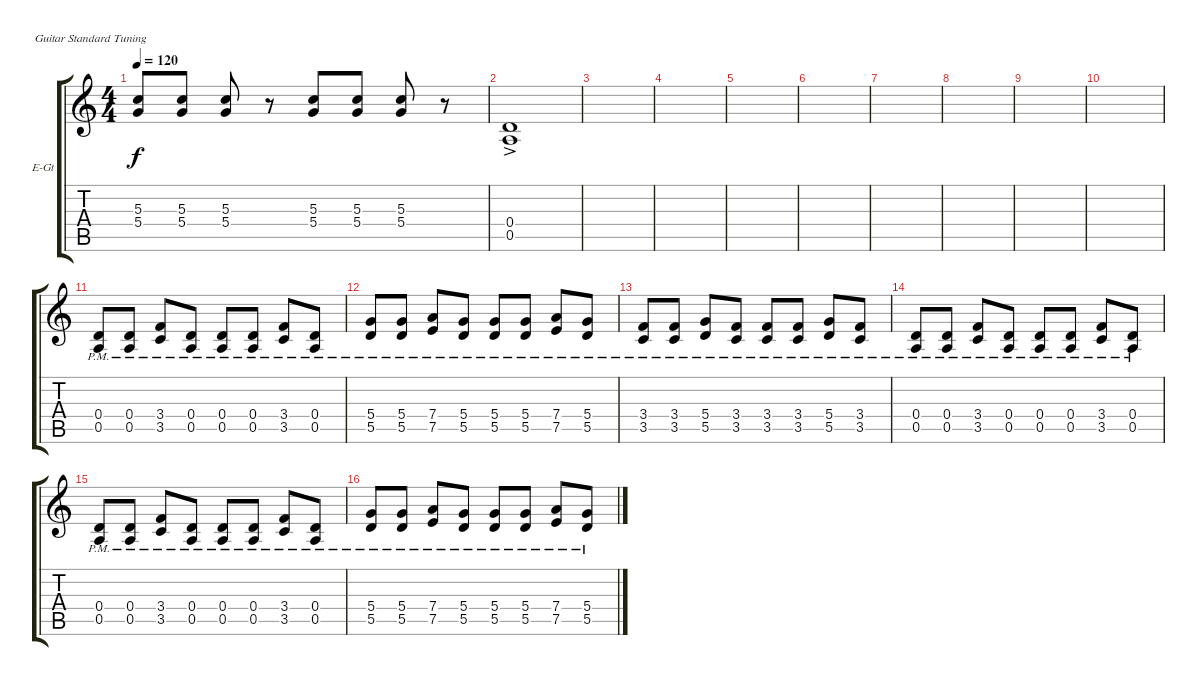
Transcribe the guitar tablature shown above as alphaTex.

\defaultSystemsLayout 4
\bracketExtendMode groupsimilarinstruments
\firstSystemTrackNameOrientation horizontal
\otherSystemsTrackNameOrientation horizontal
\track ("Electric Guitar" "E-Gt") {instrument distortionguitar}
\staff {score tabs}
\tuning (E4 B3 G3 D3 A2 E2)
\ts (4 4)
\tempo 120
\clef g2
\scale
0.333333
\ks c
(5.3 5.4).8{dy f} (5.3 5.4).8 (5.3 5.4).8 r.8 (5.3 5.4).8 (5.3 5.4).8 (5.3 5.4).8 r.8 |
\scale
0.333333 (0.5{ac} 0.4).1 |
\scale
0.333333 |
\scale
0.333333 |
\scale
0.333333 |
\scale
0.333333 |
\scale
0.333333 |
\scale
0.333333 |
\scale
0.333333 |
\scale
0.333333 |
\scale
0.333333 (0.4{pm} 0.5{pm}).8 (0.4{pm} 0.5{pm}).8 (3.4{pm} 3.5{pm}).8 (0.4{pm} 0.5{pm}).8 (0.4{pm} 0.5{pm}).8 (0.4{pm} 0.5{pm}).8 (3.4{pm} 3.5{pm}).8 (0.4{pm} 0.5{pm}).8 |
\scale
0.333333 (5.4{pm} 5.5{pm}).8 (5.4{pm} 5.5{pm}).8 (7.4{pm} 7.5{pm}).8 (5.4{pm} 5.5{pm}).8 (5.4{pm} 5.5{pm}).8 (5.4{pm} 5.5{pm}).8 (7.4{pm} 7.5{pm}).8 (5.4{pm} 5.5{pm}).8 |
\scale
0.333333 (3.4{pm} 3.5{pm}).8 (3.4{pm} 3.5{pm}).8 (5.4{pm} 5.5{pm}).8 (3.4{pm} 3.5{pm}).8 (3.4{pm} 3.5{pm}).8 (3.4{pm} 3.5{pm}).8 (5.4{pm} 5.5{pm}).8 (3.4{pm} 3.5{pm}).8 |
\scale
0.333333 (0.4{pm} 0.5{pm}).8 (0.4{pm} 0.5{pm}).8 (3.4{pm} 3.5{pm}).8 (0.4{pm} 0.5{pm}).8 (0.4{pm} 0.5{pm}).8 (0.4{pm} 0.5{pm}).8 (3.4{pm} 3.5{pm}).8 (0.4{pm} 0.5{pm}).8 |
\scale
0.333333 (0.4{pm} 0.5{pm}).8 (0.4{pm} 0.5{pm}).8 (3.4{pm} 3.5{pm}).8 (0.4{pm} 0.5{pm}).8 (0.4{pm} 0.5{pm}).8 (0.4{pm} 0.5{pm}).8 (3.4{pm} 3.5{pm}).8 (0.4{pm} 0.5{pm}).8 |
\scale
0.333333 (5.4{pm} 5.5{pm}).8 (5.4{pm} 5.5{pm}).8 (7.4{pm} 7.5{pm}).8 (5.4{pm} 5.5{pm}).8 (5.4{pm} 5.5{pm}).8 (5.4{pm} 5.5{pm}).8 (7.4{pm} 7.5{pm}).8 (5.4{pm} 5.5{pm}).8
